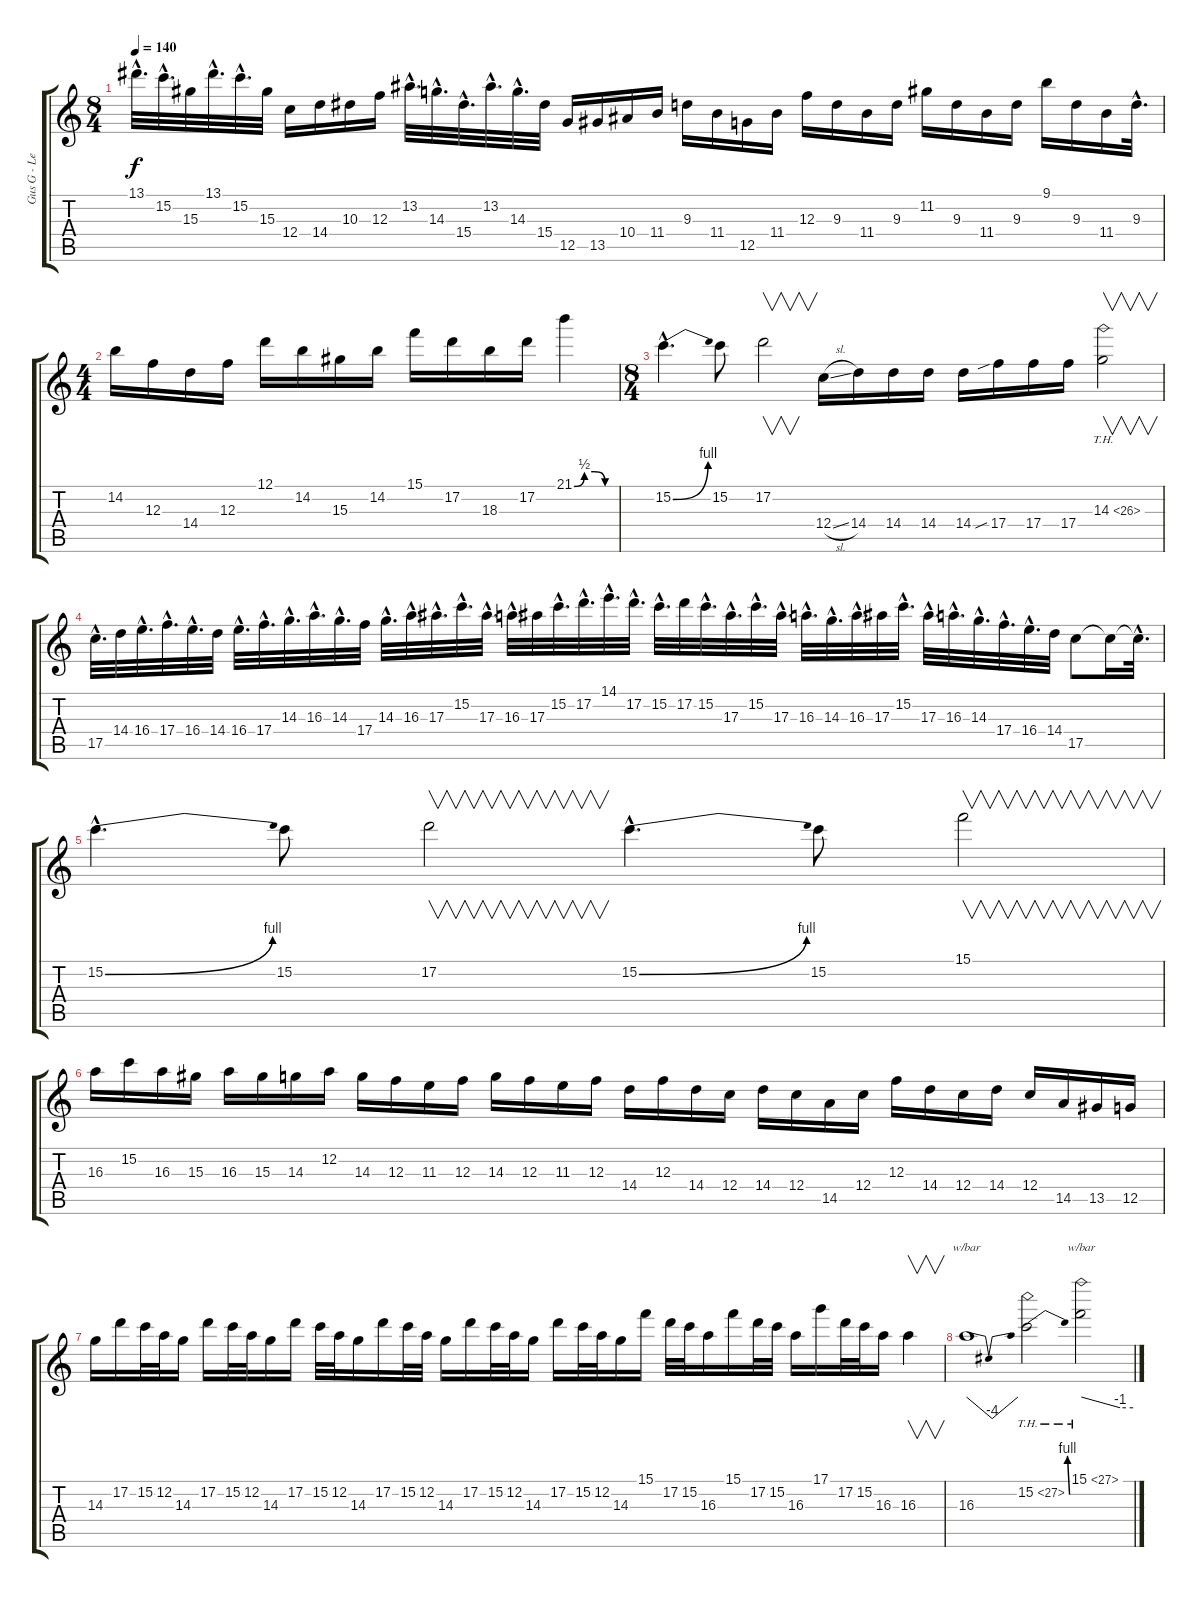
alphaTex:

\track ("Gus G - Lead/harmony" "Gus G - Le") {instrument overdrivenguitar}
\staff {score tabs}
\tuning (D4 A3 F3 C3 G2 C2) {hide}
\ts (8 4)
\tempo 140
\clef g2
\ks c
13.1{hac}.32{d dy f} 15.2{hac}.32{d} 15.3.32 13.1{hac}.32{d} 15.2{hac}.32{d} 15.3.32 12.4.16 14.4.16 10.3.16 12.3.16 13.2{hac}.32{d} 14.3{hac}.32{d} 15.4{hac}.32{d} 13.2{hac}.32{d} 14.3{hac}.32{d} 15.4.32 12.5.16 13.5.16 10.4.16 11.4.16 9.3.16 11.4.16 12.5.16 11.4.16 12.3.16 9.3.16 11.4.16 9.3.16 11.2.16 9.3.16 11.4.16 9.3.16 9.1.16 9.3.16 11.4.16 9.3{hac}.32{d} |
\ts (4 4)
14.2.16 12.3.16 14.4.16 12.3.16 12.1.16 14.2.16 15.3.16 14.2.16 15.1.16 17.2.16 18.3.16 17.2.16 21.1{be (custom 0 0 15 2 30 2 45 0 60 0)}.4 |
\ts (8 4)
15.2{be (bend 0 0 60 4) hac}.4{d} 15.2.8 17.2.2{v} 12.4{sl}.16 14.4.16 14.4.16 14.4.16 14.4.16 17.4{sib}.16 17.4.16 17.4.16 14.3{th 12}.2{v} |
17.5{hac}.32{d} 14.4.32 16.4{hac}.32{d} 17.4{hac}.32{d} 16.4{hac}.32{d} 14.4.32 16.4{hac}.32{d} 17.4{hac}.32{d} 14.3{hac}.32{d} 16.3{hac}.32{d} 14.3{hac}.32{d} 17.4.32 14.3{hac}.32{d} 16.3{hac}.32{d} 17.3{hac}.32{d} 15.2{hac}.32{d} 17.3{hac}.32{d} 16.3{hac}.32{d} 17.3.32 15.2{hac}.32{d} 17.2{hac}.32{d} 14.1{hac}.32{d} 17.2{hac}.32{d} 15.2{hac}.32{d} 17.2.32 15.2{hac}.32{d} 17.3{hac}.32{d} 15.2{hac}.32{d} 17.3{hac}.32{d} 16.3{hac}.32{d} 14.3{hac}.32{d} 16.3{hac}.32{d} 17.3.32 15.2{hac}.32{d} 17.3{hac}.32{d} 16.3{hac}.32{d} 14.3{hac}.32{d} 17.4{hac}.32{d} 16.4{hac}.32{d} 14.4.32 17.5.8 17.5{t}.16 17.5{hac t}.32{d} |
15.2{be (bend 0 0 60 4) hac}.4{d} 15.2.8 17.2.2{v} 15.2{be (bend 0 0 60 4) hac}.4{d} 15.2.8 15.1.2{v} |
16.3.16 15.2.16 16.3.16 15.3.16 16.3.16 15.3.16 14.3.16 12.2.16 14.3.16 12.3.16 11.3.16 12.3.16 14.3.16 12.3.16 11.3.16 12.3.16 14.4.16 12.3.16 14.4.16 12.4.16 14.4.16 12.4.16 14.5.16 12.4.16 12.3.16 14.4.16 12.4.16 14.4.16 12.4.16 14.5.16 13.5.16 12.5.16 |
14.3.16 17.2.16 15.2.32 12.2.32 14.3.16 17.2.16 15.2.32 12.2.32 14.3.16 17.2.16 15.2.32 12.2.32 14.3.16 17.2.16 15.2.32 12.2.32 14.3.16 17.2.16 15.2.32 12.2.32 14.3.16 17.2.16 15.2.32 12.2.32 14.3.16 15.1.16 17.2.32 15.2.32 16.3.16 15.1.16 17.2.32 15.2.32 16.3.16 17.1.16 17.2.32 15.2.32 16.3.16 16.3.4{v} |
16.3.1{tbe (dip default 0 0 30 -16 60 0)} 15.2{be (bend 0 0 60 4) th 12}.2 15.1{th 12}.2{tbe (custom default 0 0 45 -4 60 -4)}
